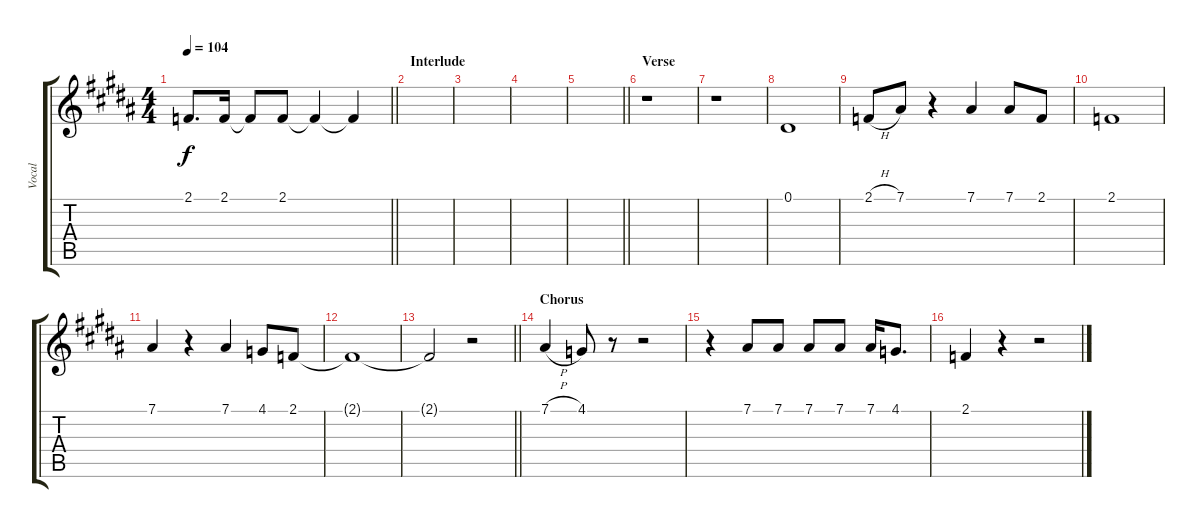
\track ("Vocal" "Vocal") {instrument clarinet}
\staff {score tabs}
\tuning (Eb4 Bb3 Gb3 Db3 Ab2 Eb2) {hide}
\ts (4 4)
\tempo 104
\clef g2
\barLineRight lightlight
\ks b
2.1.8{d dy f} 2.1.16 2.1{t}.8 2.1.8 2.1{t}.4 2.1{t}.4 |
\section ("" "Interlude")
|
|
|
\barLineRight lightlight
|
\section ("" "Verse")
r.1 |
r.1 |
0.1.1 |
2.1{h}.8 7.1.8 r.4 7.1.4 7.1.8 2.1.8 |
2.1.1 |
7.1.4 r.4 7.1.4 4.1.8 2.1.8 |
2.1{t}.1 |
\barLineRight lightlight
2.1{t}.2 r.2 |
\section ("" "Chorus")
7.1{h}.4 4.1.8 r.8 r.2 |
r.4 7.1.8 7.1.8 7.1.8 7.1.8 7.1.16 4.1.8{d} |
2.1.4 r.4 r.2
